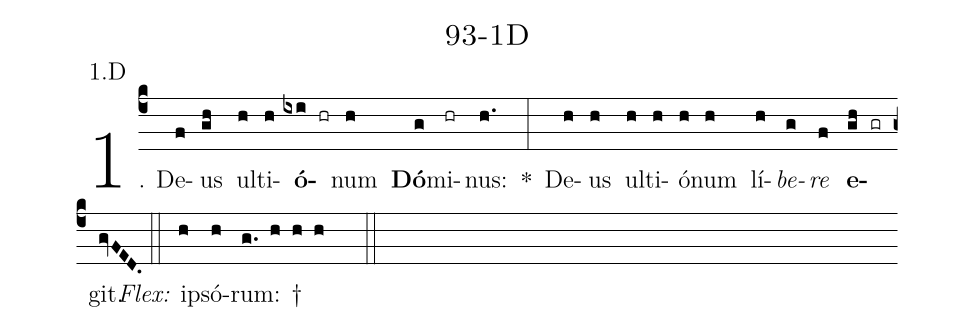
name: 93-1D;
annotation: 1.D;
%%
(c4)1. De(f)us(gh) ul(h)ti(h)<b>ó</b>(ixi hr)num(h) <b>Dó</b>(g)mi(hr)nus:(h.) *(:) De(h)us(h) ul(h)ti(h)ó(h)num(h) lí(h)<i>be</i>(g)<i>re</i>(f) <b>e</b>(gh gr)git.(gvFED.) (::)
<i>Flex:</i>()  ip(h)só(h)rum: †(g. h h h  ::)
